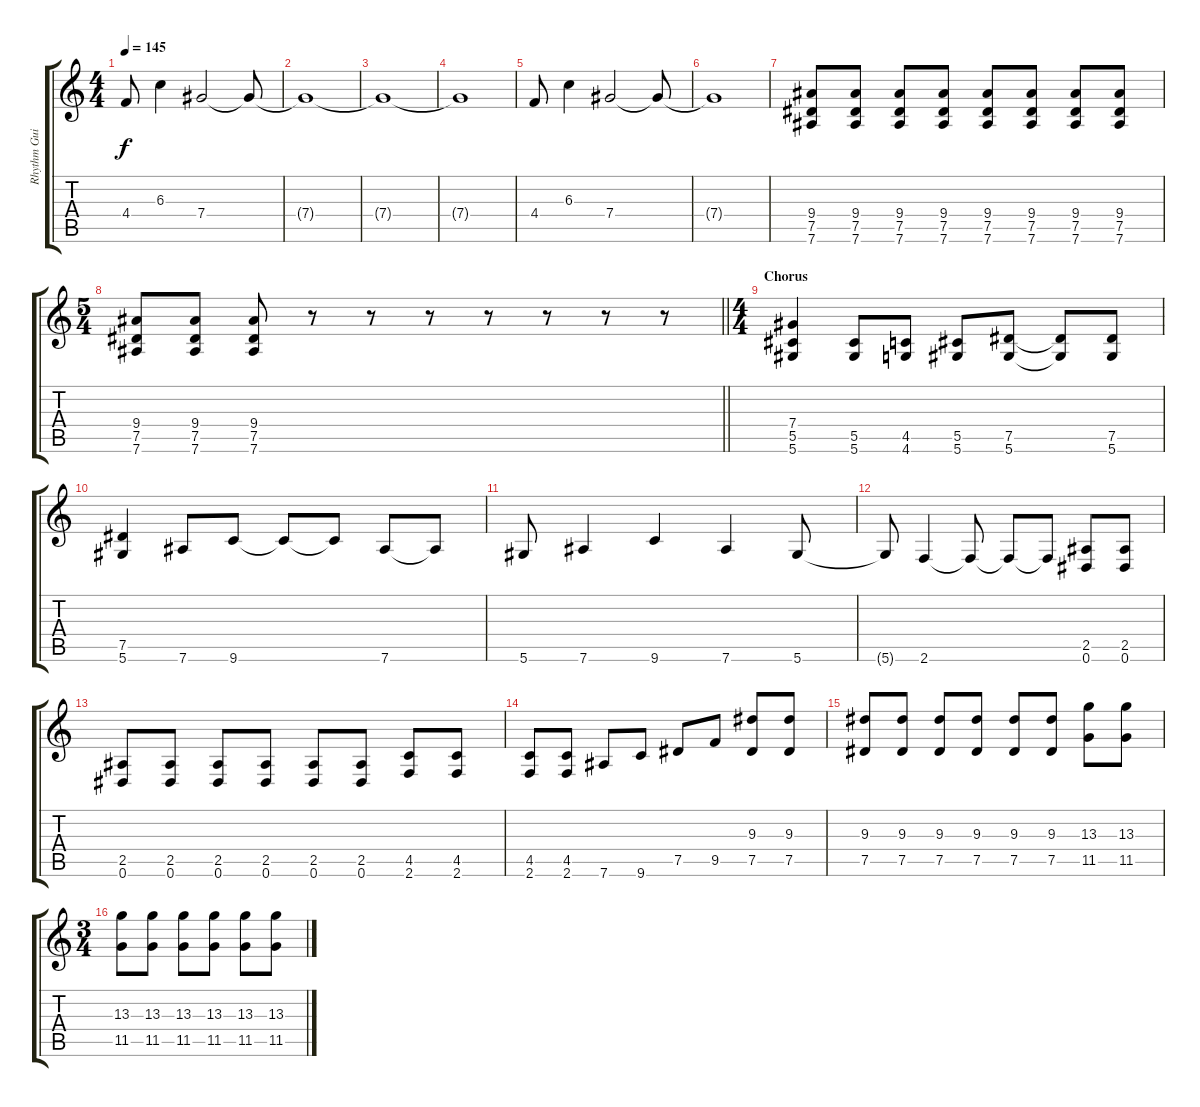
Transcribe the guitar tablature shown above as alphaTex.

\track ("Rhythm Guitar" "Rhythm Gui") {instrument distortionguitar}
\staff {score tabs}
\tuning (Eb4 Bb3 Gb3 Db3 Ab2 Eb2) {hide}
\ts (4 4)
\tempo 145
\clef g2
\ks c
4.4.8{dy f instrument electricguitarclean} 6.3.4 7.4.2 7.4{t}.8 |
7.4{t}.1 |
7.4{t}.1 |
7.4{t}.1 |
4.4.8 6.3.4 7.4.2 7.4{t}.8 |
7.4{t}.1 |
(9.4 7.5 7.6).8{volume 16 instrument distortionguitar} (9.4 7.5 7.6).8 (9.4 7.5 7.6).8 (9.4 7.5 7.6).8 (9.4 7.5 7.6).8 (9.4 7.5 7.6).8 (9.4 7.5 7.6).8 (9.4 7.5 7.6).8 |
\ts (5 4)
\barLineRight lightlight
(9.4 7.5 7.6).8 (9.4 7.5 7.6).8 (9.4 7.5 7.6).8 r.8 r.8 r.8 r.8 r.8 r.8 r.8 |
\ts (4 4)
\section ("" "Chorus")
(7.4 5.5 5.6).4 (5.5 5.6).8 (4.5 4.6).8 (5.5 5.6).8 (7.5 5.6).8 (7.5{t} 5.6{t}).8 (7.5 5.6).8 |
(7.5 5.6).4 7.6.8 9.6.8 9.6{t}.8 9.6{t}.8 7.6.8 7.6{t}.8 |
5.6.8 7.6.4 9.6.4 7.6.4 5.6.8 |
5.6{t}.8 2.6.4 2.6{t}.8 2.6{t}.8 2.6{t}.8 (2.5 0.6).8 (2.5 0.6).8 |
(2.5 0.6).8 (2.5 0.6).8 (2.5 0.6).8 (2.5 0.6).8 (2.5 0.6).8 (2.5 0.6).8 (4.5 2.6).8 (4.5 2.6).8 |
(4.5 2.6).8 (4.5 2.6).8 7.6.8 9.6.8 7.5.8 9.5.8 (9.3 7.5).8 (9.3 7.5).8 |
(9.3 7.5).8 (9.3 7.5).8 (9.3 7.5).8 (9.3 7.5).8 (9.3 7.5).8 (9.3 7.5).8 (13.3 11.5).8 (13.3 11.5).8 |
\ts (3 4)
(13.3 11.5).8 (13.3 11.5).8 (13.3 11.5).8 (13.3 11.5).8 (13.3 11.5).8 (13.3 11.5).8
